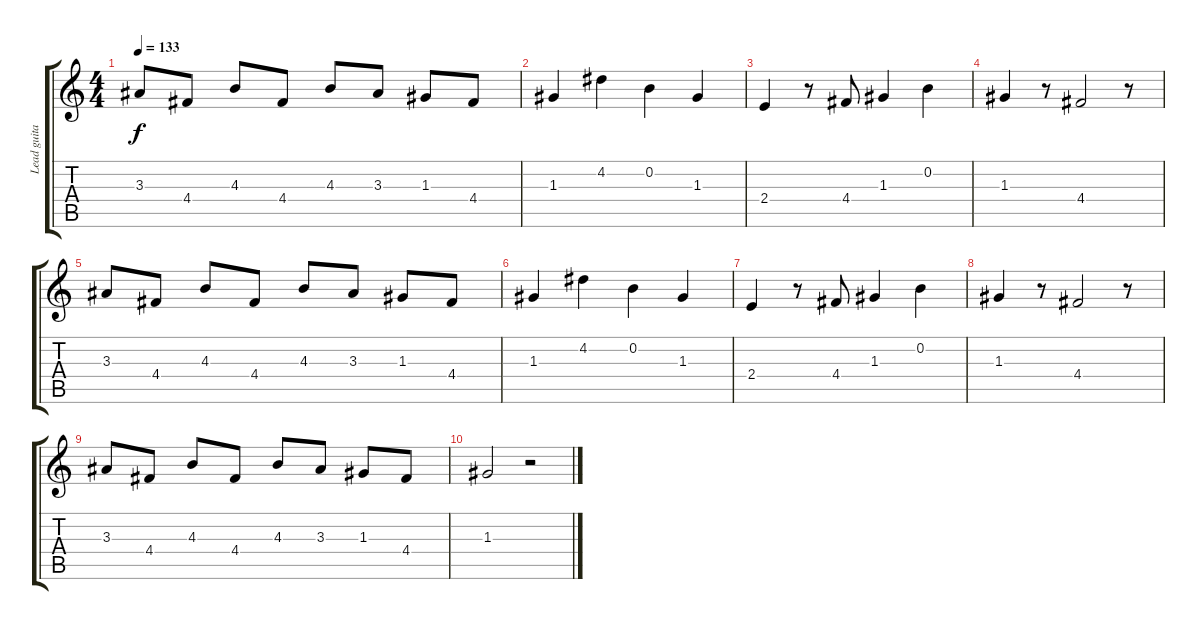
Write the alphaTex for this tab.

\track ("Lead guitar" "Lead guita") {instrument distortionguitar}
\staff {score tabs}
\tuning (E4 B3 G3 D3 A2 E2) {hide}
\ts (4 4)
\tempo 133
\clef g2
\ks c
3.3.8{dy f} 4.4.8 4.3.8 4.4.8 4.3.8 3.3.8 1.3.8 4.4.8 |
1.3.4 4.2.4 0.2.4 1.3.4 |
2.4.4 r.8 4.4.8 1.3.4 0.2.4 |
1.3.4 r.8 4.4.2 r.8 |
3.3.8 4.4.8 4.3.8 4.4.8 4.3.8 3.3.8 1.3.8 4.4.8 |
1.3.4 4.2.4 0.2.4 1.3.4 |
2.4.4 r.8 4.4.8 1.3.4 0.2.4 |
1.3.4 r.8 4.4.2 r.8 |
3.3.8 4.4.8 4.3.8 4.4.8 4.3.8 3.3.8 1.3.8 4.4.8 |
1.3.2 r.2
